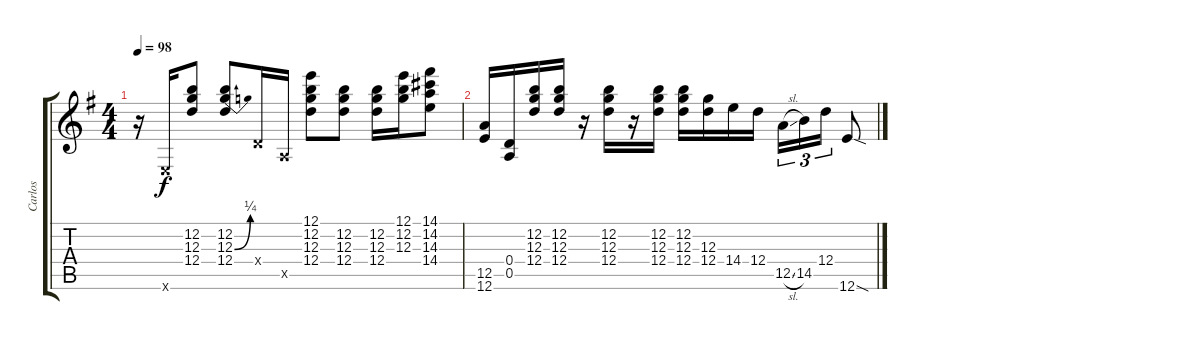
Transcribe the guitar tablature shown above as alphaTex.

\track ("Carlos" "Carlos") {instrument electricguitarclean}
\staff {score tabs}
\tuning (E4 B3 G3 D3 A2 E2) {hide}
\ts (4 4)
\tempo 98
\clef g2
\ks eminor
r.16{dy f} 0.6{x}.16 (12.2 12.3 12.4).8 (12.2 12.3{be (bend 0 0 60 1)} 12.4).8 0.4{x}.16 0.5{x}.16 (12.1 12.2 12.3 12.4).8 (12.2 12.3 12.4).8 (12.2 12.3 12.4).16 (12.1 12.2 12.3).16 (14.1 14.2 14.3 14.4).8 |
(12.5 12.6).16 (0.4 0.5).16 (12.2 12.3 12.4).16 (12.2 12.3 12.4).16 r.16 (12.2 12.3 12.4).16 r.16 (12.2 12.3 12.4).16 (12.2 12.3 12.4).16 (12.3 12.4).16 14.4.16 12.4.16 12.5{sl}.16{tu (3 2)} 14.5.16{tu (3 2)} 12.4.16{tu (3 2)} 12.6{sod}.8
